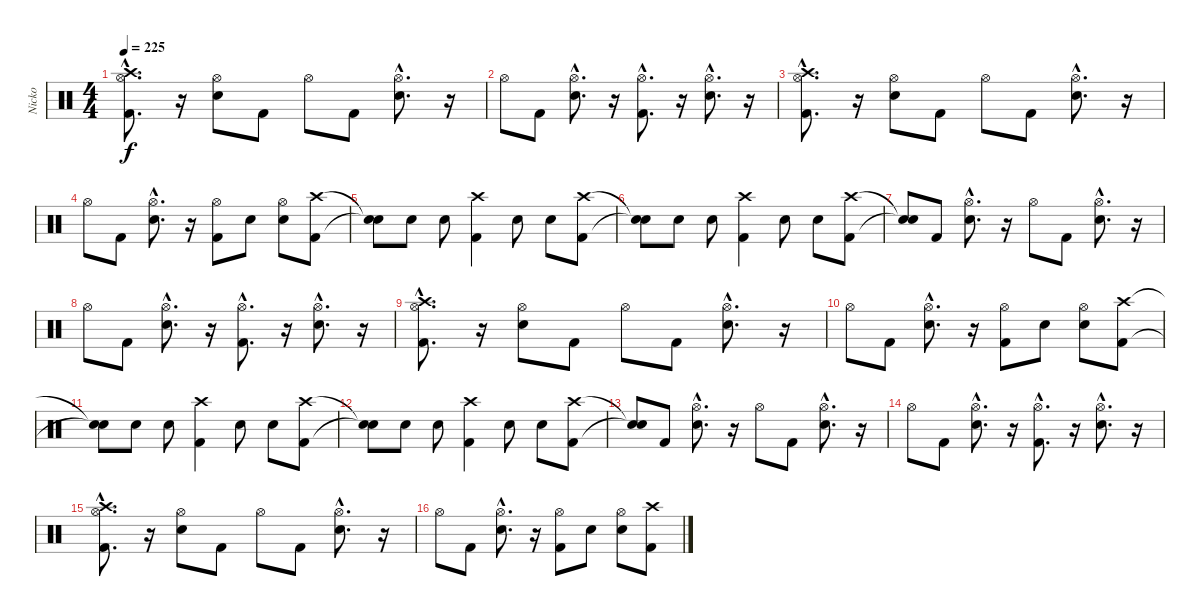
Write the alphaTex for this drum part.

\track ("Nicko" "Nicko") {instrument percussion}
\staff {score}
\articulation defaults
\ts (4 4)
\tempo 225
\clef neutral
\ks c
("Kick (hit) 2"{hac} "Hi-Hat (open)"{hac} "Crash high (hit)"{hac}).8{d dy f} r.16 ("Snare (hit) 2" "Hi-Hat (open)").8 "Kick (hit) 2".8 "Hi-Hat (open)".8 "Kick (hit) 2".8 ("Snare (hit) 2"{hac} "Hi-Hat (open)"{hac}).8{d} r.16 |
"Hi-Hat (open)".8 "Kick (hit) 2".8 ("Snare (hit) 2"{hac} "Hi-Hat (open)"{hac}).8{d} r.16 ("Kick (hit) 2"{hac} "Hi-Hat (open)"{hac}).8{d} r.16 ("Snare (hit) 2"{hac} "Hi-Hat (open)"{hac}).8{d} r.16 |
("Kick (hit) 2"{hac} "Hi-Hat (open)"{hac} "Crash high (hit)"{hac}).8{d} r.16 ("Snare (hit) 2" "Hi-Hat (open)").8 "Kick (hit) 2".8 "Hi-Hat (open)".8 "Kick (hit) 2".8 ("Snare (hit) 2"{hac} "Hi-Hat (open)"{hac}).8{d} r.16 |
"Hi-Hat (open)".8 "Kick (hit) 2".8 ("Snare (hit) 2"{hac} "Hi-Hat (open)"{hac}).8{d} r.16 ("Kick (hit) 2" "Hi-Hat (open)").8 "Snare (hit) 2".8 ("Snare (hit) 2" "Hi-Hat (open)").8 ("Kick (hit) 2" "Crash high (hit)").8 |
("Snare (hit)"{t} "Snare (hit)"{t}).8 "Snare (hit) 2".8 "Snare (hit) 2".8 ("Kick (hit) 2" "Crash high (hit)").4 "Snare (hit) 2".8 "Snare (hit) 2".8 ("Kick (hit) 2" "Crash high (hit)").8 |
("Snare (hit)"{t} "Snare (hit)"{t}).8 "Snare (hit) 2".8 "Snare (hit) 2".8 ("Kick (hit) 2" "Crash high (hit)").4 "Snare (hit) 2".8 "Snare (hit) 2".8 ("Kick (hit) 2" "Crash high (hit)").8 |
("Snare (hit)"{t} "Snare (hit)"{t}).8 "Kick (hit) 2".8 ("Snare (hit) 2"{hac} "Hi-Hat (open)"{hac}).8{d} r.16 "Hi-Hat (open)".8 "Kick (hit) 2".8 ("Snare (hit) 2"{hac} "Hi-Hat (open)"{hac}).8{d} r.16 |
"Hi-Hat (open)".8 "Kick (hit) 2".8 ("Snare (hit) 2"{hac} "Hi-Hat (open)"{hac}).8{d} r.16 ("Kick (hit) 2"{hac} "Hi-Hat (open)"{hac}).8{d} r.16 ("Snare (hit) 2"{hac} "Hi-Hat (open)"{hac}).8{d} r.16 |
("Kick (hit) 2"{hac} "Hi-Hat (open)"{hac} "Crash high (hit)"{hac}).8{d} r.16 ("Snare (hit) 2" "Hi-Hat (open)").8 "Kick (hit) 2".8 "Hi-Hat (open)".8 "Kick (hit) 2".8 ("Snare (hit) 2"{hac} "Hi-Hat (open)"{hac}).8{d} r.16 |
"Hi-Hat (open)".8 "Kick (hit) 2".8 ("Snare (hit) 2"{hac} "Hi-Hat (open)"{hac}).8{d} r.16 ("Kick (hit) 2" "Hi-Hat (open)").8 "Snare (hit) 2".8 ("Snare (hit) 2" "Hi-Hat (open)").8 ("Kick (hit) 2" "Crash high (hit)").8 |
("Snare (hit)"{t} "Snare (hit)"{t}).8 "Snare (hit) 2".8 "Snare (hit) 2".8 ("Kick (hit) 2" "Crash high (hit)").4 "Snare (hit) 2".8 "Snare (hit) 2".8 ("Kick (hit) 2" "Crash high (hit)").8 |
("Snare (hit)"{t} "Snare (hit)"{t}).8 "Snare (hit) 2".8 "Snare (hit) 2".8 ("Kick (hit) 2" "Crash high (hit)").4 "Snare (hit) 2".8 "Snare (hit) 2".8 ("Kick (hit) 2" "Crash high (hit)").8 |
("Snare (hit)"{t} "Snare (hit)"{t}).8 "Kick (hit) 2".8 ("Snare (hit) 2"{hac} "Hi-Hat (open)"{hac}).8{d} r.16 "Hi-Hat (open)".8 "Kick (hit) 2".8 ("Snare (hit) 2"{hac} "Hi-Hat (open)"{hac}).8{d} r.16 |
"Hi-Hat (open)".8 "Kick (hit) 2".8 ("Snare (hit) 2"{hac} "Hi-Hat (open)"{hac}).8{d} r.16 ("Kick (hit) 2"{hac} "Hi-Hat (open)"{hac}).8{d} r.16 ("Snare (hit) 2"{hac} "Hi-Hat (open)"{hac}).8{d} r.16 |
("Kick (hit) 2"{hac} "Hi-Hat (open)"{hac} "Crash high (hit)"{hac}).8{d} r.16 ("Snare (hit) 2" "Hi-Hat (open)").8 "Kick (hit) 2".8 "Hi-Hat (open)".8 "Kick (hit) 2".8 ("Snare (hit) 2"{hac} "Hi-Hat (open)"{hac}).8{d} r.16 |
"Hi-Hat (open)".8 "Kick (hit) 2".8 ("Snare (hit) 2"{hac} "Hi-Hat (open)"{hac}).8{d} r.16 ("Kick (hit) 2" "Hi-Hat (open)").8 "Snare (hit) 2".8 ("Snare (hit) 2" "Hi-Hat (open)").8 ("Kick (hit) 2" "Crash high (hit)").8
